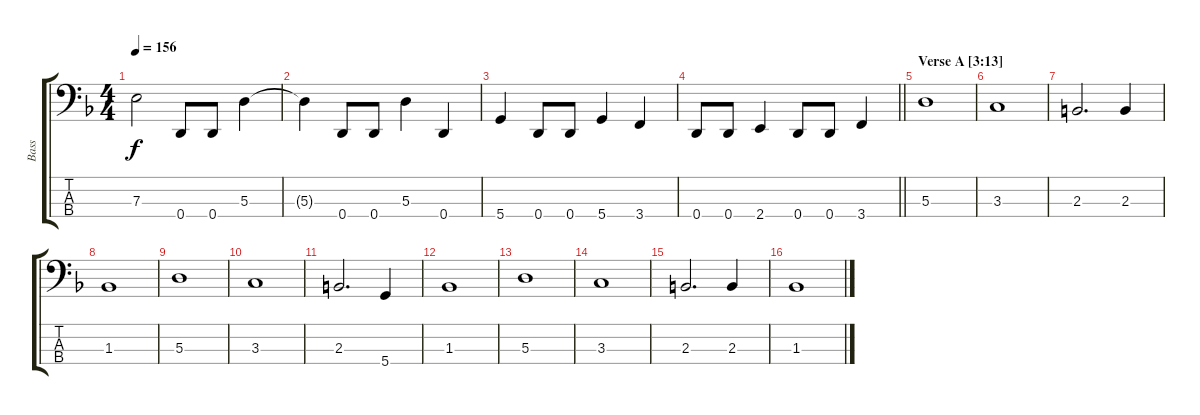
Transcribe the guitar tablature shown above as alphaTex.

\track ("Bass" "Bass") {instrument electricbassfinger}
\staff {score tabs}
\tuning (G2 D2 A1 D1) {hide}
\ts (4 4)
\tempo 156
\clef f4
\ks dminor
7.3.2{dy f} 0.4.8 0.4.8 5.3.4 |
5.3{t}.4 0.4.8 0.4.8 5.3.4 0.4.4 |
5.4.4 0.4.8 0.4.8 5.4.4 3.4.4 |
\barLineRight lightlight
0.4.8 0.4.8 2.4.4 0.4.8 0.4.8 3.4.4 |
\section ("" "Verse A [3:13]")
5.3.1 |
3.3.1 |
2.3.2{d} 2.3.4 |
1.3.1 |
5.3.1 |
3.3.1 |
2.3.2{d} 5.4.4 |
1.3.1 |
5.3.1 |
3.3.1 |
2.3.2{d} 2.3.4 |
1.3.1
